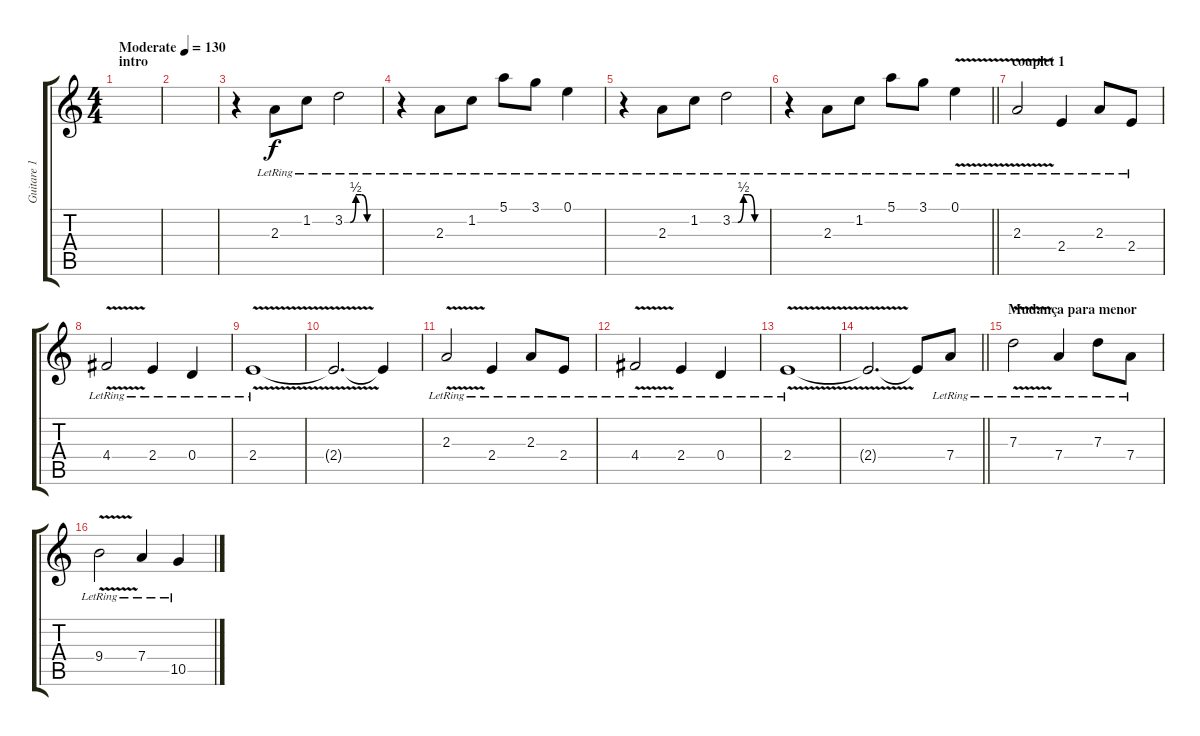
\track ("Guitare 1" "Guitare 1") {instrument electricguitarjazz}
\staff {score tabs}
\tuning (E4 B3 G3 D3 A2 E2) {hide}
\ts (4 4)
\section ("" "intro")
\tempo (130 "Moderate")
\clef g2
\ks c
|
|
r.4 2.3{lr}.8 1.2{lr}.8 3.2{be (custom 0 0 10 0 20 2 30 2 40 0 60 0) lr}.2 |
r.4 2.3{lr}.8 1.2{lr}.8 5.1{lr}.8 3.1{lr}.8 0.1{lr}.4 |
r.4 2.3{lr}.8 1.2{lr}.8 3.2{be (custom 0 0 10 0 20 2 30 2 40 0 60 0) lr}.2 |
\barLineRight lightlight
r.4 2.3{lr}.8 1.2{lr}.8 5.1{lr}.8 3.1{lr}.8 0.1{v lr}.4 |
\section ("" "couplet 1")
2.3{v lr}.2 2.4{lr}.4 2.3{lr}.8 2.4{lr}.8 |
4.4{v lr}.2 2.4{lr}.4 0.4{lr}.4 |
2.4{v lr}.1 |
2.4{t}.2{d} 2.4{t}.4 |
2.3{v lr}.2 2.4{lr}.4 2.3{lr}.8 2.4{lr}.8 |
4.4{v lr}.2 2.4{lr}.4 0.4{lr}.4 |
2.4{v lr}.1 |
\barLineRight lightlight
2.4{t}.2{d} 2.4{t}.8 7.4{lr}.8 |
\section ("" "Mudança para menor")
7.3{v lr}.2 7.4{lr}.4 7.3{lr}.8 7.4{lr}.8 |
9.4{v lr}.2 7.4{lr}.4 10.5{lr}.4
